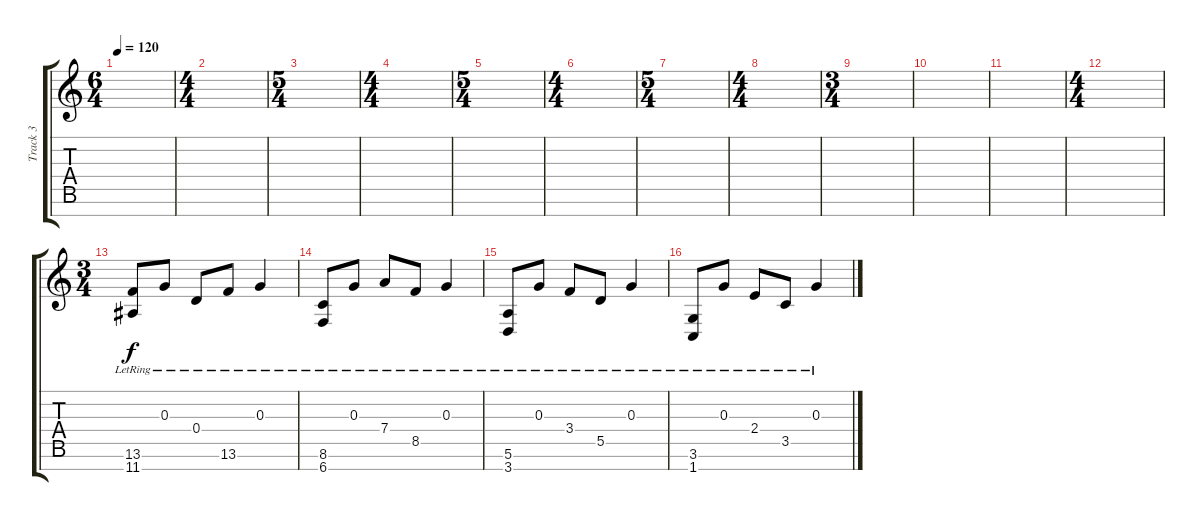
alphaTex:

\track ("Track 3" "Track 3") {instrument electricguitarclean}
\staff {score tabs}
\tuning (E4 B3 G3 D3 A2 E2 B1) {hide}
\ts (6 4)
\tempo 120
\clef g2
\ks c
|
\ts (4 4)
|
\ts (5 4)
|
\ts (4 4)
|
\ts (5 4)
|
\ts (4 4)
|
\ts (5 4)
|
\ts (4 4)
|
\ts (3 4)
|
|
|
\ts (4 4)
|
\ts (3 4)
(13.6{lr} 11.7{lr}).8 0.3{lr}.8 0.4{lr}.8 13.6{lr}.8 0.3{lr}.4 |
(8.6{lr} 6.7{lr}).8 0.3{lr}.8 7.4{lr}.8 8.5{lr}.8 0.3{lr}.4 |
(5.6{lr} 3.7{lr}).8 0.3{lr}.8 3.4{lr}.8 5.5{lr}.8 0.3{lr}.4 |
(3.6{lr} 1.7{lr}).8 0.3{lr}.8 2.4{lr}.8 3.5{lr}.8 0.3{lr}.4
